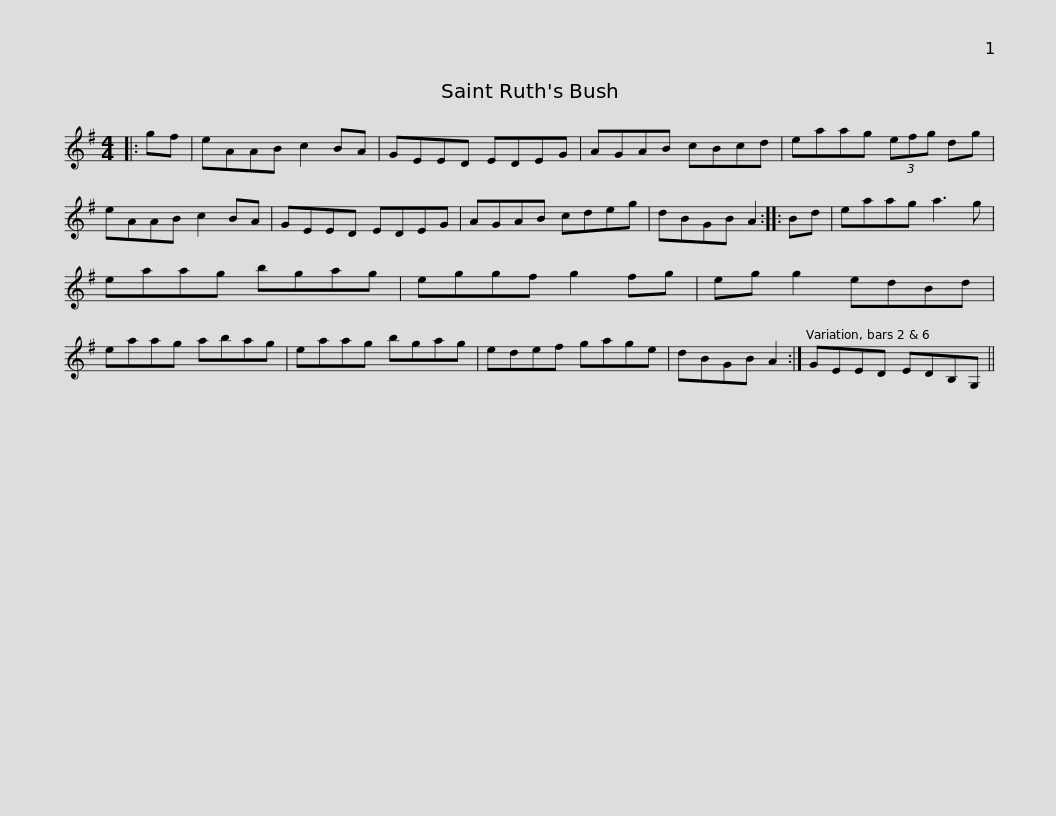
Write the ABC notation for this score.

X:1
L:1/8
M:4/4
I:linebreak $
K:G
V:1 treble
V:1
|: gf | eAAB c2 BA | GEED EDEG | AGAB cBcd | eaag (3efg dg | %5
 eAAB c2 BA |$ GEED EDEG | AGAB cdeg | dBGB A2 :: Bd | %10
 eaag a3 g | eaag bgag |$ eggf g2 fg | eg g2 edBd | eaag abag | %15
 eaag bgag | edef gage |$ dBGB A2 :| GEED EDB,G, || %19
